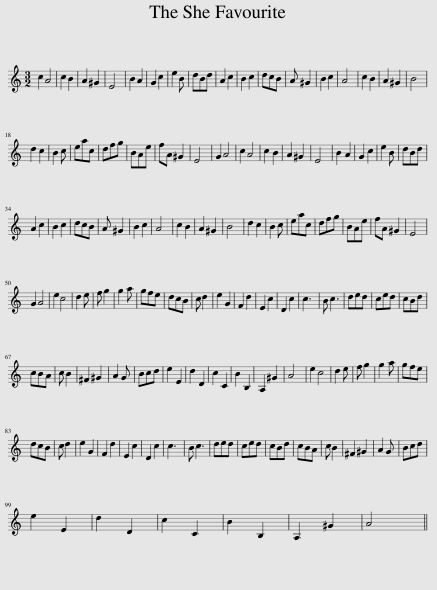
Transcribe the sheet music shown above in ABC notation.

X:1
L:1/8
M:3/2
I:linebreak $
K:C
V:1 treble
V:1
 c2 A4 | c2 B2 | A2 ^G2 | E4 | B2 A2 | %5
 G2 c2 | e2 B | dBd | A2 c2 | B2 c2 | %10
 dcB | A ^G2 | B2 c2 | A4 | c2 B2 | %15
 A2 ^G2 | B4 |$ d2 c2 | B2 c | eac | %20
 dfg | BAe | fA ^G2 | E4 | G2 A4 | %25
 c2 A4 | c2 B2 | A2 ^G2 | E4 | B2 A2 | %30
 G2 c2 | e2 B | dBd |$ A2 c2 | B2 c2 | %35
 dcB | A ^G2 | B2 c2 | A4 | c2 B2 | %40
 A2 ^G2 | B4 | d2 c2 | B2 c | eac | %45
 dfg | BAe | fA ^G2 | E4 |$ G2 A4 | %50
 e2 c4 | d2 e | f g2 | g2 a | gfe | %55
 dcB | c d2 | e2 G2 | F2 d2 | E2 c2 | %60
 D2 c2 | c3 | B c3 | ded | ced | %65
 cBd |$ cBA | c B2 | ^F2 ^G2 | A2 G | %70
 Bcd | e2 E2 | d2 D2 | c2 C2 | B2 B,2 | %75
 A,2 ^G2 | A4 | e2 c4 | d2 e | f g2 | %80
 g2 a | gfe |$ dcB | c d2 | e2 G2 | %85
 F2 d2 | E2 c2 | D2 c2 | c3 | B c3 | %90
 ded | ced | cBd | cBA | c B2 | %95
 ^F2 ^G2 | A2 G | Bcd |$ e2 E2 | d2 D2 | %100
 c2 C2 | B2 B,2 | A,2 ^G2 | A4 || %104
